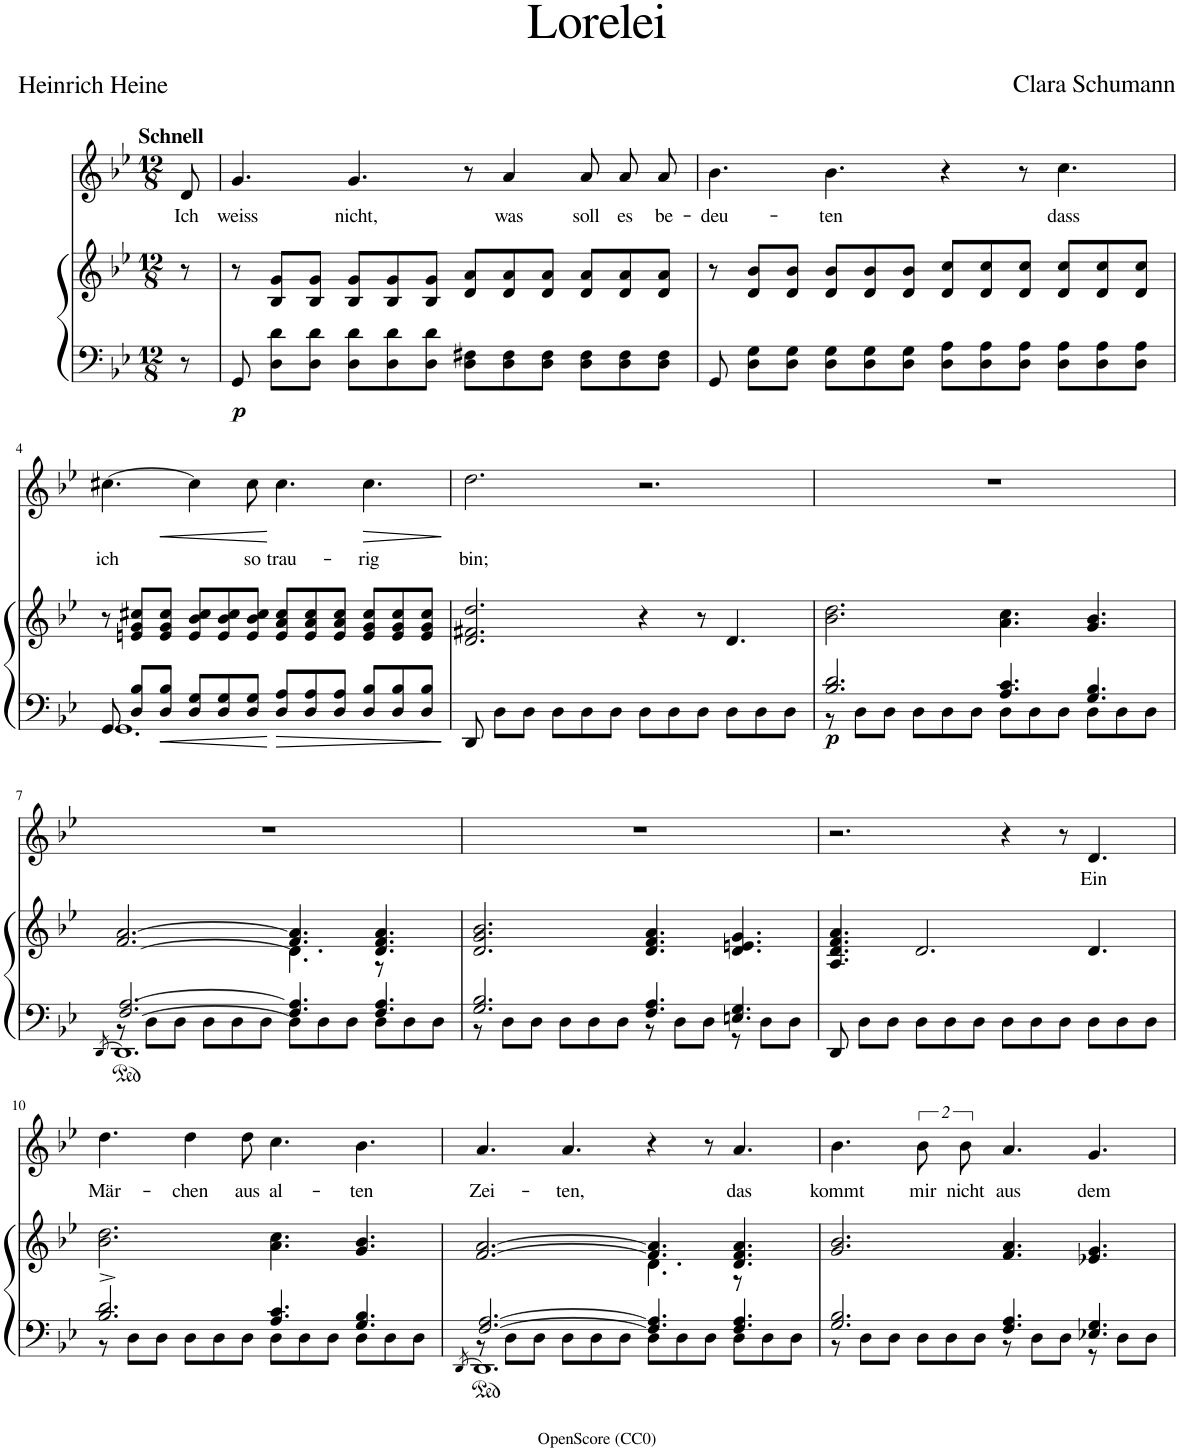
**kern	**kern	**dynam	**kern	**text	**dynam
*part2	*part2	*part2	*part1	*part1	*part1
*staff3	*staff2	*staff2/3	*staff1	*staff1	*staff1
*I"Piano	*	*	*I"Voice	*	*
*I'Pno	*	*	*	*	*
*clefF4	*clefG2	*	*clefG2	*	*
*k[b-e-]	*k[b-e-]	*	*k[b-e-]	*	*
*M12/8	*M12/8	*	*M12/8	*	*
=1	=1	=1	=1	=1	=1
!	!	!	!LO:TX:a:B:t=Schnell	!	!
!	!	!	!	!LO:LY:b	!
8r	8r	.	8d/	Ich	.
=2	=2	=2	=2	=2	=2
!	!	!LO:DY:b=2	!	!LO:LY:b	!
8GG/	8r	p	4.g/	weiss	.
8D\ 8d\L	8B-/ 8g/L	.	.	.	.
8D\ 8d\J	8B-/ 8g/J	.	.	.	.
!	!	!	!	!LO:LY:b	!
8D\ 8d\L	8B-/ 8g/L	.	4.g/	nicht,	.
8D\ 8d\	8B-/ 8g/	.	.	.	.
8D\ 8d\J	8B-/ 8g/J	.	.	.	.
8D\ 8F#X\L	8d/ 8a/L	.	8r	.	.
!	!	!	!	!LO:LY:b	!
8D\ 8F#\	8d/ 8a/	.	4a/	was	.
8D\ 8F#\J	8d/ 8a/J	.	.	.	.
!	!	!	!	!LO:LY:b	!
8D\ 8F#\L	8d/ 8a/L	.	8a/L	soll	.
!	!	!	!	!LO:LY:b	!
8D\ 8F#\	8d/ 8a/	.	8a/	es	.
!	!	!	!	!LO:LY:b	!
8D\ 8F#\J	8d/ 8a/J	.	8a/J	be-	.
=3	=3	=3	=3	=3	=3
!	!	!	!	!LO:LY:b	!
8GG/	8r	.	4.b-\	-deu-	.
8D\ 8G\L	8d/ 8b-/L	.	.	.	.
8D\ 8G\J	8d/ 8b-/J	.	.	.	.
!	!	!	!	!LO:LY:b	!
8D\ 8G\L	8d/ 8b-/L	.	4.b-\	-ten	.
8D\ 8G\	8d/ 8b-/	.	.	.	.
8D\ 8G\J	8d/ 8b-/J	.	.	.	.
8D\ 8A\L	8d/ 8cc/L	.	4r	.	.
8D\ 8A\	8d/ 8cc/	.	.	.	.
8D\ 8A\J	8d/ 8cc/J	.	8r	.	.
!	!	!	!	!LO:LY:b	!
8D\ 8A\L	8d/ 8cc/L	.	4.cc\	dass	.
8D\ 8A\	8d/ 8cc/	.	.	.	.
8D\ 8A\J	8d/ 8cc/J	.	.	.	.
!!LO:LB:g=z
=4	=4	=4	=4	=4	=4
*^	*	*	*	*	*
!	!	!	!	!	!LO:LY:b	!
*	*	*	*	*^	*	*
8GG/	1.GG	8r	.	[4.cc#X\	4ryy	ich	.
8D/ 8B-/L	.	8en/ 8g/ 8cc#X/L	.	.	.	.	.
8D/ 8B-/J	.	8e/ 8g/ 8cc#/J	.	.	4ryy	.	.
8D/ 8G/L	.	8e/ 8b-/ 8cc#/L	.	4cc#\]	.	.	.
8D/ 8G/	.	8e/ 8b-/ 8cc#/	.	.	1ryy	.	.
!	!	!	!	!	!	!LO:LY:b	!
8D/ 8G/J	.	8e/ 8b-/ 8cc#/J	.	8cc#\	.	so	.
!	!	!	!	!	!	!LO:LY:b	!
8D/ 8A/L	.	8e/ 8a/ 8cc#/L	.	4.cc#\	.	trau-	.
8D/ 8A/	.	8e/ 8a/ 8cc#/	.	.	.	.	.
8D/ 8A/J	.	8e/ 8a/ 8cc#/J	.	.	.	.	.
!	!	!	!	!	!	!LO:LY:b	!LO:HP:b
8D/ 8B-/L	.	8e/ 8g/ 8cc#/L	.	4.cc#\	.	-rig	>
8D/ 8B-/	.	8e/ 8g/ 8cc#/	.	.	.	.	.
8D/ 8B-/J	.	8e/ 8g/ 8cc#/J	.	.	.	.	.
*v	*v	*	*	*v	*v	*	*
.	.	.	.	.	]
=5	=5	=5	=5	=5	=5
!	!	!	!	!LO:LY:b	!
8DD/	2.d/ 2.f#X/ 2.dd/	.	2.dd\	bin;	.
8D\L	.	.	.	.	.
8D\J	.	.	.	.	.
8D\L	.	.	.	.	.
8D\	.	.	.	.	.
8D\J	.	.	.	.	.
8D\L	4r	.	2.r	.	.
8D\	.	.	.	.	.
8D\J	8r	.	.	.	.
8D\L	4.d/	.	.	.	.
8D\	.	.	.	.	.
8D\J	.	.	.	.	.
=6	=6	=6	=6	=6	=6
*^	*	*	*	*	*
!	!	!	!LO:DY:b=2	!	!	!
2.B-/ 2.d/	8r	2.b-\ 2.dd\	p	1.r	.	.
.	8D\L	.	.	.	.	.
.	8D\J	.	.	.	.	.
.	8D\L	.	.	.	.	.
.	8D\	.	.	.	.	.
.	8D\J	.	.	.	.	.
4.A/ 4.c/	8D\L	4.a\ 4.cc\	.	.	.	.
.	8D\	.	.	.	.	.
.	8D\J	.	.	.	.	.
4.G/ 4.B-/	8D\L	4.g/ 4.b-/	.	.	.	.
.	8D\	.	.	.	.	.
.	8D\J	.	.	.	.	.
!!LO:LB:g=z
=7	=7	=7	=7	=7	=7	=7
*	*^	*	*	*	*	*
.	.	[8qDD/	.	.	.	.	.
*	*	*	*^	*	*	*	*
[2.F/ [2.A/	8r	1.DD]	[2.f/ [2.a/	2.ryy	.	1.r	.	.
.	8D\L	.	.	.	.	.	.	.
.	8D\J	.	.	.	.	.	.	.
.	8D\L	.	.	.	.	.	.	.
.	8D\	.	.	.	.	.	.	.
.	8D\J	.	.	.	.	.	.	.
4.F/] 4.A/]	8D\L	.	4.f/] 4.a/]	4.d\ 4.d\	.	.	.	.
.	8D\	.	.	.	.	.	.	.
.	8D\J	.	.	.	.	.	.	.
4.F/ 4.A/	8D\L	.	4.d/ 4.f/ 4.a/	8r	.	.	.	.
.	8D\	.	.	4ryy	.	.	.	.
.	8D\J	.	.	.	.	.	.	.
*	*v	*v	*	*	*	*	*	*
*	*	*v	*v	*	*	*	*
=8	=8	=8	=8	=8	=8	=8
2.G/ 2.B-/	8r	2.d/ 2.g/ 2.b-/	.	1.r	.	.
.	8D\L	.	.	.	.	.
.	8D\J	.	.	.	.	.
.	8D\L	.	.	.	.	.
.	8D\	.	.	.	.	.
.	8D\J	.	.	.	.	.
4.F/ 4.A/	8r	4.d/ 4.f/ 4.a/	.	.	.	.
.	8D\L	.	.	.	.	.
.	8D\J	.	.	.	.	.
4.En/ 4.G/	8r	4.d/ 4.en/ 4.g/	.	.	.	.
.	8D\L	.	.	.	.	.
.	8D\J	.	.	.	.	.
*v	*v	*	*	*	*	*
=9	=9	=9	=9	=9	=9
8DD/	4.A/ 4.d/ 4.f/ 4.a/	.	2.r	.	.
8D\L	.	.	.	.	.
8D\J	.	.	.	.	.
8D\L	2.d/	.	.	.	.
8D\	.	.	.	.	.
8D\J	.	.	.	.	.
8D\L	.	.	4r	.	.
8D\	.	.	.	.	.
8D\J	.	.	8r	.	.
!	!	!	!	!LO:LY:b	!
8D\L	4.d/	.	4.d/	Ein	.
8D\	.	.	.	.	.
8D\J	.	.	.	.	.
!!LO:LB:g=z
=10	=10	=10	=10	=10	=10
*^	*	*	*	*	*
!	!	!	!	!	!LO:LY:b	!
2.B-/^ 2.d/^	8r	2.b-\ 2.dd\	.	4.dd\	Mär-	.
.	8D\L	.	.	.	.	.
.	8D\J	.	.	.	.	.
!	!	!	!	!	!LO:LY:b	!
.	8D\L	.	.	4dd\	-chen	.
.	8D\	.	.	.	.	.
!	!	!	!	!	!LO:LY:b	!
.	8D\J	.	.	8dd\	aus	.
!	!	!	!	!	!LO:LY:b	!
4.A/ 4.c/	8D\L	4.a\ 4.cc\	.	4.cc\	al-	.
.	8D\	.	.	.	.	.
.	8D\J	.	.	.	.	.
!	!	!	!	!	!LO:LY:b	!
4.G/ 4.B-/	8D\L	4.g/ 4.b-/	.	4.b-\	-ten	.
.	8D\	.	.	.	.	.
.	8D\J	.	.	.	.	.
=11	=11	=11	=11	=11	=11	=11
*	*^	*	*	*	*	*
.	.	[8qDD/	.	.	.	.	.
*	*	*	*^	*	*	*	*
!	!	!	!	!	!	!	!LO:LY:b	!
[2.F/ [2.A/	8r	1.DD]	[2.f/ [2.a/	2.ryy	.	4.a/	Zei-	.
.	8D\L	.	.	.	.	.	.	.
.	8D\J	.	.	.	.	.	.	.
!	!	!	!	!	!	!	!LO:LY:b	!
.	8D\L	.	.	.	.	4.a/	-ten,	.
.	8D\	.	.	.	.	.	.	.
.	8D\J	.	.	.	.	.	.	.
4.F/] 4.A/]	8D\L	.	4.f/] 4.a/]	4.d\ 4.d\	.	4r	.	.
.	8D\	.	.	.	.	.	.	.
.	8D\J	.	.	.	.	8r	.	.
!	!	!	!	!	!	!	!LO:LY:b	!
4.F/ 4.A/	8D\L	.	4.d/ 4.f/ 4.a/	8r	.	4.a/	das	.
.	8D\	.	.	4ryy	.	.	.	.
.	8D\J	.	.	.	.	.	.	.
*	*v	*v	*	*	*	*	*	*
*	*	*v	*v	*	*	*	*
=12	=12	=12	=12	=12	=12	=12
!	!	!	!	!	!LO:LY:b	!
2.G/ 2.B-/	8r	2.g/ 2.b-/	.	4.b-\	kommt	.
.	8D\L	.	.	.	.	.
.	8D\J	.	.	.	.	.
!	!	!	!	!	!LO:LY:b	!
.	8D\L	.	.	16%3b-\L	mir	.
.	8D\	.	.	.	.	.
!	!	!	!	!	!LO:LY:b	!
.	.	.	.	16%3b-\J	nicht	.
.	8D\J	.	.	.	.	.
!	!	!	!	!	!LO:LY:b	!
4.F/ 4.A/	8r	4.f/ 4.a/	.	4.a/	aus	.
.	8D\L	.	.	.	.	.
.	8D\J	.	.	.	.	.
!	!	!	!	!	!LO:LY:b	!
4.E-X/ 4.G/	8r	4.e-X/ 4.g/	.	4.g/	dem	.
.	8D\L	.	.	.	.	.
.	8D\J	.	.	.	.	.
*v	*v	*	*	*	*	*
=	=	=	=	=	=
*-	*-	*-	*-	*-	*-
